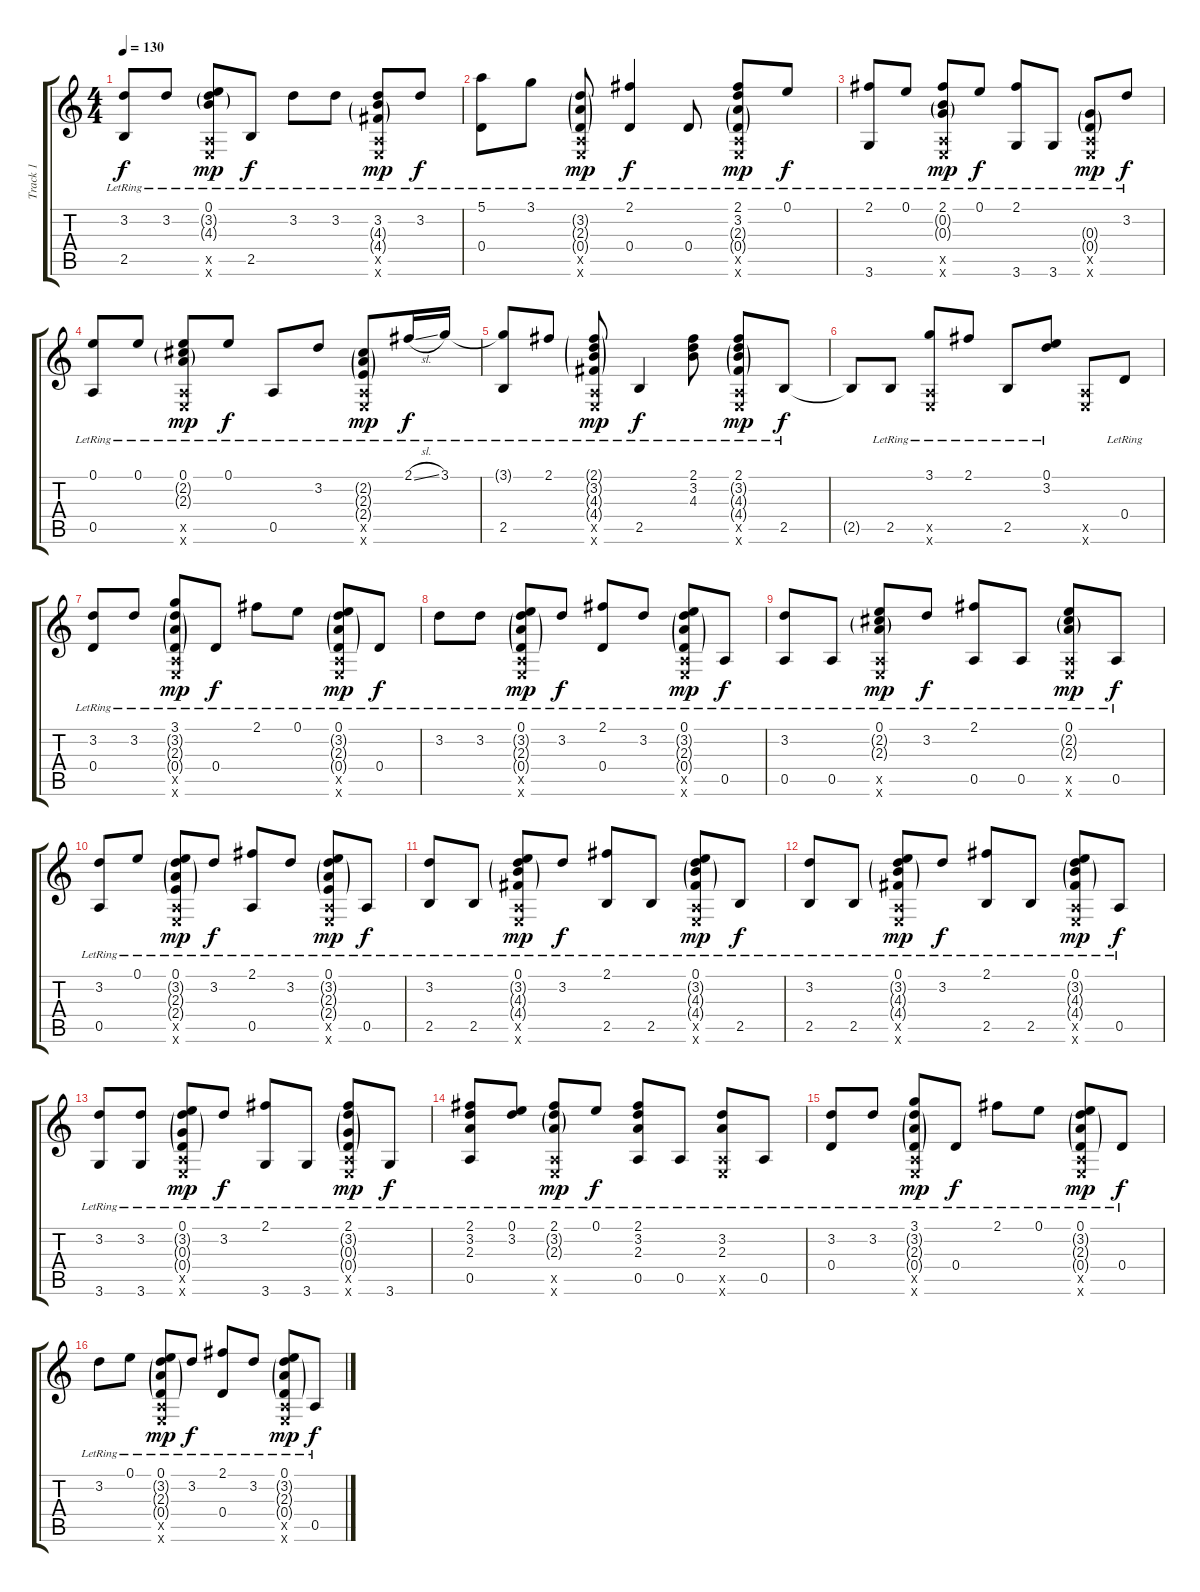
\track ("Track 1" "Track 1") {instrument acousticguitarsteel}
\staff {score tabs}
\tuning (E4 B3 G3 D3 A2 E2) {hide}
\ts (4 4)
\tempo 130
\clef g2
\ks c
(3.2{lr} 2.5{lr}).8{dy f} 3.2{lr}.8 (0.1{lr} 3.2{g lr} 4.3{g lr} 0.5{x} 0.6{x}).8{dy mp} 2.5{lr}.8{dy f} 3.2{lr}.8 3.2{lr}.8 (3.2{lr} 4.3{g lr} 4.4{g lr} 0.5{x} 0.6{x}).8{dy mp} 3.2{lr}.8{dy f} |
(5.1{lr} 0.4{lr}).8 3.1{lr}.8 (3.2{g lr} 2.3{g lr} 0.4{g lr} 0.5{x} 0.6{x}).8{dy mp} (2.1{lr} 0.4{lr}).4{dy f} 0.4{lr}.8 (2.1{lr} 3.2{lr} 2.3{g lr} 0.4{g lr} 0.5{x} 0.6{x}).8{dy mp} 0.1{lr}.8{dy f} |
(2.1{lr} 3.6{lr}).8 0.1{lr}.8 (2.1{lr} 0.2{g lr} 0.3{g lr} 0.5{x} 0.6{x}).8{dy mp} 0.1{lr}.8{dy f} (2.1{lr} 3.6{lr}).8 3.6{lr}.8 (0.3{g lr} 0.4{g lr} 0.5{x} 0.6{x}).8{dy mp} 3.2{lr}.8{dy f} |
(0.1{lr} 0.5{lr}).8 0.1{lr}.8 (0.1{lr} 2.2{g lr} 2.3{g lr} 0.5{x} 0.6{x}).8{dy mp} 0.1{lr}.8{dy f} 0.5{lr}.8 3.2{lr}.8 (2.2{g lr} 2.3{g lr} 2.4{g lr} 0.5{x} 0.6{x}).8{dy mp} 2.1{sl lr}.16{dy f} 3.1{lr}.16 |
(3.1{t} 2.5{lr}).8 2.1{lr}.8 (2.1{g lr} 3.2{g lr} 4.3{g lr} 4.4{g lr} 0.5{x} 0.6{x}).8{dy mp} 2.5{lr}.4{dy f} (2.1{lr} 3.2{lr} 4.3{lr}).8 (2.1{lr} 3.2{g lr} 4.3{g lr} 4.4{g lr} 0.5{x} 0.6{x}).8{dy mp} 2.5{lr}.8{dy f} |
2.5{t}.8 2.5{lr}.8 (3.1{lr} 0.5{x} 0.6{x}).8 2.1{lr}.8 2.5{lr}.8 (0.1{lr} 3.2{lr}).8 (0.5{x} 0.6{x}).8 0.4{lr}.8 |
(3.2{lr} 0.4{lr}).8 3.2{lr}.8 (3.1{lr} 3.2{g lr} 2.3{g lr} 0.4{g lr} 0.5{x} 0.6{x}).8{dy mp} 0.4{lr}.8{dy f} 2.1{lr}.8 0.1{lr}.8 (0.1{lr} 3.2{g lr} 2.3{g lr} 0.4{g lr} 0.5{x} 0.6{x}).8{dy mp} 0.4{lr}.8{dy f} |
3.2{lr}.8 3.2{lr}.8 (0.1{lr} 3.2{g lr} 2.3{g lr} 0.4{g lr} 0.5{x} 0.6{x}).8{dy mp} 3.2{lr}.8{dy f} (2.1{lr} 0.4{lr}).8 3.2{lr}.8 (0.1{lr} 3.2{g lr} 2.3{g lr} 0.4{g lr} 0.5{x} 0.6{x}).8{dy mp} 0.5{lr}.8{dy f} |
(3.2{lr} 0.5{lr}).8 0.5{lr}.8 (0.1{lr} 2.2{g lr} 2.3{g lr} 0.5{x} 0.6{x}).8{dy mp} 3.2{lr}.8{dy f} (2.1{lr} 0.5{lr}).8 0.5{lr}.8 (0.1{lr} 2.2{g lr} 2.3{g lr} 0.5{x} 0.6{x}).8{dy mp} 0.5{lr}.8{dy f} |
(3.2{lr} 0.5{lr}).8 0.1{lr}.8 (0.1{lr} 3.2{g lr} 2.3{g lr} 2.4{g lr} 0.5{x} 0.6{x}).8{dy mp} 3.2{lr}.8{dy f} (2.1{lr} 0.5{lr}).8 3.2{lr}.8 (0.1{lr} 3.2{g lr} 2.3{g lr} 2.4{g lr} 0.5{x} 0.6{x}).8{dy mp} 0.5{lr}.8{dy f} |
(3.2{lr} 2.5{lr}).8 2.5{lr}.8 (0.1{lr} 3.2{g lr} 4.3{g lr} 4.4{g lr} 0.5{x} 0.6{x}).8{dy mp} 3.2{lr}.8{dy f} (2.1{lr} 2.5{lr}).8 2.5{lr}.8 (0.1{lr} 3.2{g lr} 4.3{g lr} 4.4{g lr} 0.5{x} 0.6{x}).8{dy mp} 2.5{lr}.8{dy f} |
(3.2{lr} 2.5{lr}).8 2.5{lr}.8 (0.1{lr} 3.2{g lr} 4.3{g lr} 4.4{g lr} 0.5{x} 0.6{x}).8{dy mp} 3.2{lr}.8{dy f} (2.1{lr} 2.5{lr}).8 2.5{lr}.8 (0.1{lr} 3.2{g lr} 4.3{g lr} 4.4{g lr} 0.5{x} 0.6{x}).8{dy mp} 0.5{lr}.8{dy f} |
(3.2{lr} 3.6{lr}).8 (3.2{lr} 3.6{lr}).8 (0.1{lr} 3.2{g lr} 0.3{g lr} 0.4{g lr} 0.5{x} 0.6{x}).8{dy mp} 3.2{lr}.8{dy f} (2.1{lr} 3.6{lr}).8 3.6{lr}.8 (2.1{lr} 3.2{g lr} 0.3{g lr} 0.4{g lr} 0.5{x} 0.6{x}).8{dy mp} 3.6{lr}.8{dy f} |
(2.1{lr} 3.2{lr} 2.3{lr} 0.5{lr}).8 (0.1{lr} 3.2{lr}).8 (2.1{lr} 3.2{g lr} 2.3{g lr} 0.5{x} 0.6{x}).8{dy mp} 0.1{lr}.8{dy f} (2.1{lr} 3.2{lr} 2.3{lr} 0.5{lr}).8 0.5{lr}.8 (3.2{lr} 2.3{lr} 0.5{x} 0.6{x}).8 0.5{lr}.8 |
(3.2{lr} 0.4{lr}).8 3.2{lr}.8 (3.1{lr} 3.2{g lr} 2.3{g lr} 0.4{g lr} 0.5{x} 0.6{x}).8{dy mp} 0.4{lr}.8{dy f} 2.1{lr}.8 0.1{lr}.8 (0.1{lr} 3.2{g lr} 2.3{g lr} 0.4{g lr} 0.5{x} 0.6{x}).8{dy mp} 0.4{lr}.8{dy f} |
3.2{lr}.8 0.1{lr}.8 (0.1{lr} 3.2{g lr} 2.3{g lr} 0.4{g lr} 0.5{x} 0.6{x}).8{dy mp} 3.2{lr}.8{dy f} (2.1{lr} 0.4{lr}).8 3.2{lr}.8 (0.1{lr} 3.2{g lr} 2.3{g lr} 0.4{g lr} 0.5{x} 0.6{x}).8{dy mp} 0.5{lr}.8{dy f}
